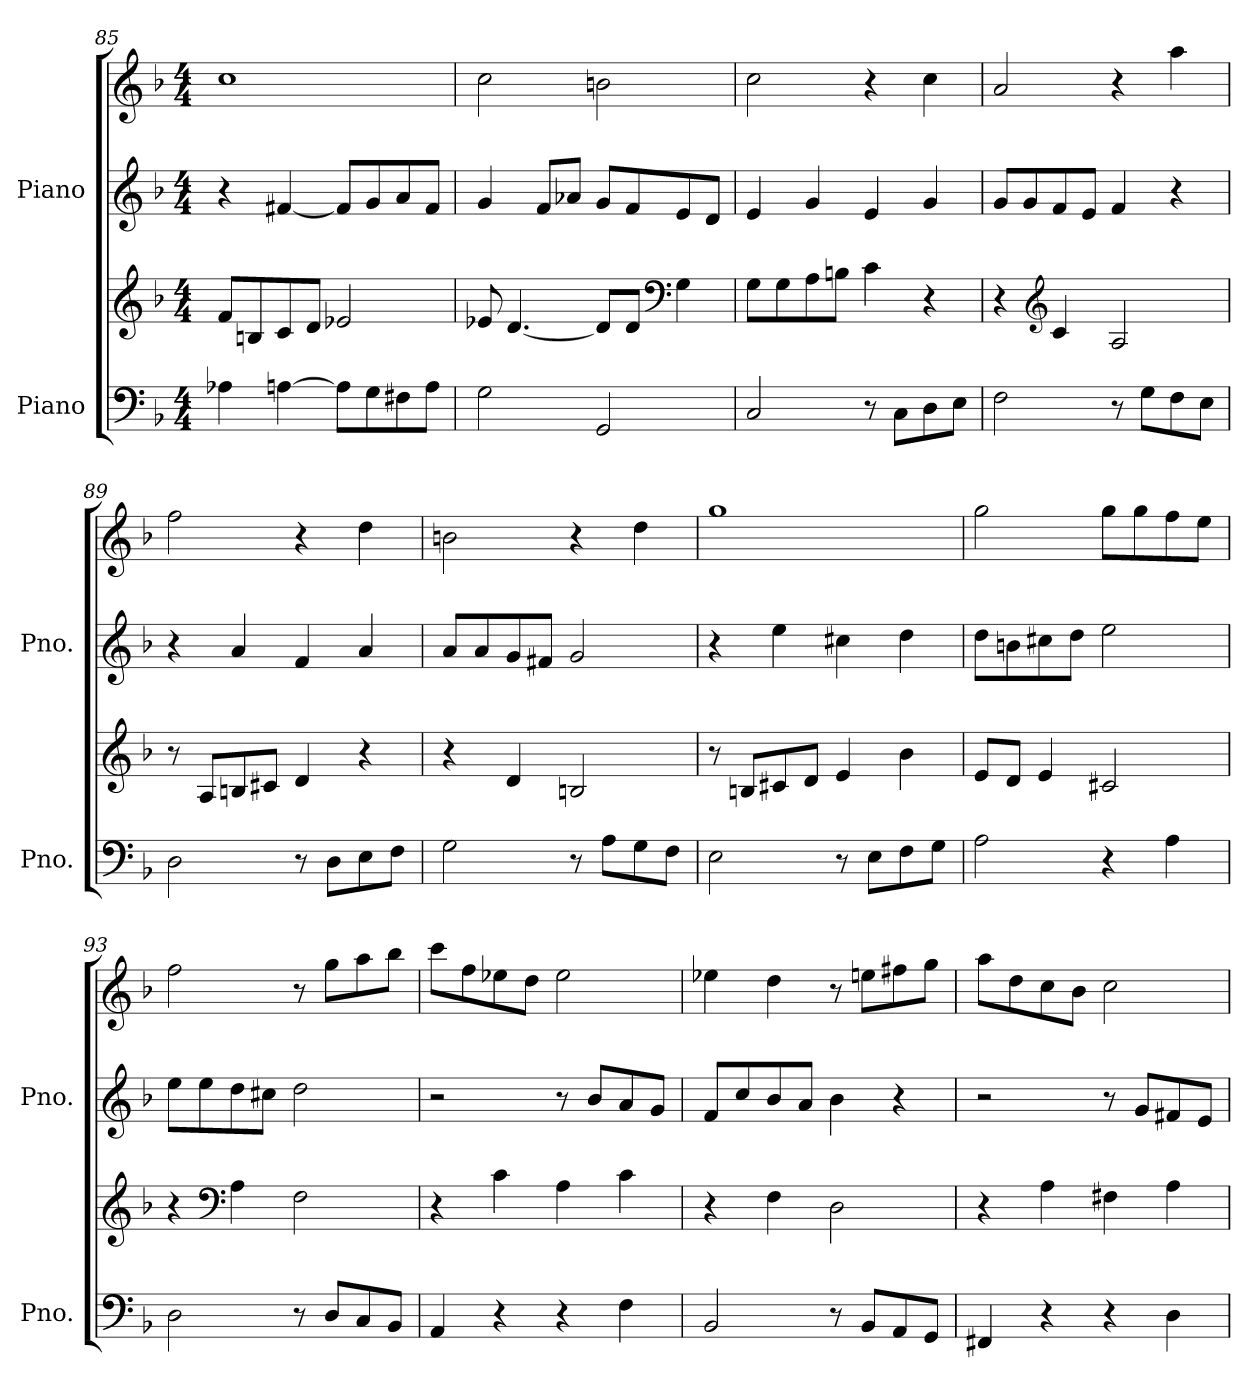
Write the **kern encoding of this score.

**kern	**kern	**kern	**kern
*part2	*part2	*part1	*part1
*staff4	*staff3	*staff2	*staff1
*I"Piano	*	*I"Piano	*
*I'Pno.	*	*I'Pno.	*
*clefF4	*clefG2	*clefG2	*clefG2
*k[b-]	*k[b-]	*k[b-]	*k[b-]
*M4/4	*M4/4	*M4/4	*M4/4
=85	=85	=85	=85
4A-X\	8f/L	4r	1cc
.	8Bn/	.	.
[4An\	8c/	[4f#X/	.
.	8d/J	.	.
8A\L]	2e-X/	8f#/L]	.
8G\	.	8g/	.
8F#X\	.	8a/	.
8A\J	.	8f#/J	.
=86	=86	=86	=86
2G\	8e-X/	4g/	2cc\
.	[4.d/	.	.
.	.	8f/L	.
.	.	8a-X/J	.
2GG/	8d/L]	8g/L	2bn\
.	8d/J	8f/	.
*	*clefF4	*	*
.	4G\	8e/	.
.	.	8d/J	.
=87	=87	=87	=87
2C/	8G\L	4e/	2cc\
.	8G\	.	.
.	8A\	4g/	.
.	8Bn\J	.	.
8r	4c\	4e/	4r
8C\L	.	.	.
8D\	4r	4g/	4cc\
8E\J	.	.	.
!!LO:LB:g=z
=88	=88	=88	=88
2F\	4r	8g/L	2a/
.	.	8g/	.
*	*clefG2	*	*
.	4c/	8f/	.
.	.	8e/J	.
8r	2A/	4f/	4r
8G\L	.	.	.
8F\	.	4r	4aa\
8E\J	.	.	.
=89	=89	=89	=89
2D\	8r	4r	2ff\
.	8A/L	.	.
.	8Bn/	4a/	.
.	8c#X/J	.	.
8r	4d/	4f/	4r
8D\L	.	.	.
8E\	4r	4a/	4dd\
8F\J	.	.	.
=90	=90	=90	=90
2G\	4r	8a/L	2bn\
.	.	8a/	.
.	4d/	8g/	.
.	.	8f#X/J	.
8r	2Bn/	2g/	4r
8A\L	.	.	.
8G\	.	.	4dd\
8F\J	.	.	.
=91	=91	=91	=91
2E\	8r	4r	1gg
.	8Bn/L	.	.
.	8c#X/	4ee\	.
.	8d/J	.	.
8r	4e/	4cc#X\	.
8E\L	.	.	.
8F\	4b-\	4dd\	.
8G\J	.	.	.
!!LO:LB:g=z
=92	=92	=92	=92
2A\	8e/L	8dd\L	2gg\
.	8d/J	8bn\	.
.	4e/	8cc#X\	.
.	.	8dd\J	.
4r	2c#X/	2ee\	8gg\L
.	.	.	8gg\
4A\	.	.	8ff\
.	.	.	8ee\J
=93	=93	=93	=93
2D\	4r	8ee\L	2ff\
.	.	8ee\	.
*	*clefF4	*	*
.	4A\	8dd\	.
.	.	8cc#X\J	.
8r	2F\	2dd\	8r
8D/L	.	.	8gg\L
8C/	.	.	8aa\
8BB-/J	.	.	8bb-\J
=94	=94	=94	=94
4AA/	4r	2r	8ccc\L
.	.	.	8ff\
4r	4c\	.	8ee-X\
.	.	.	8dd\J
4r	4A\	8r	2ee-\
.	.	8b-/L	.
4F\	4c\	8a/	.
.	.	8g/J	.
=95	=95	=95	=95
2BB-/	4r	8f/L	4ee-X\
.	.	8cc/	.
.	4F\	8b-/	4dd\
.	.	8a/J	.
8r	2D\	4b-\	8r
8BB-/L	.	.	8een\L
8AA/	.	4r	8ff#X\
8GG/J	.	.	8gg\J
!!LO:PB:g=z
=96	=96	=96	=96
4FF#X/	4r	2r	8aa\L
.	.	.	8dd\
4r	4A\	.	8cc\
.	.	.	8b-\J
4r	4F#X\	8r	2cc\
.	.	8g/L	.
4D\	4A\	8f#X/	.
.	.	8e/J	.
=	=	=	=
*-	*-	*-	*-
